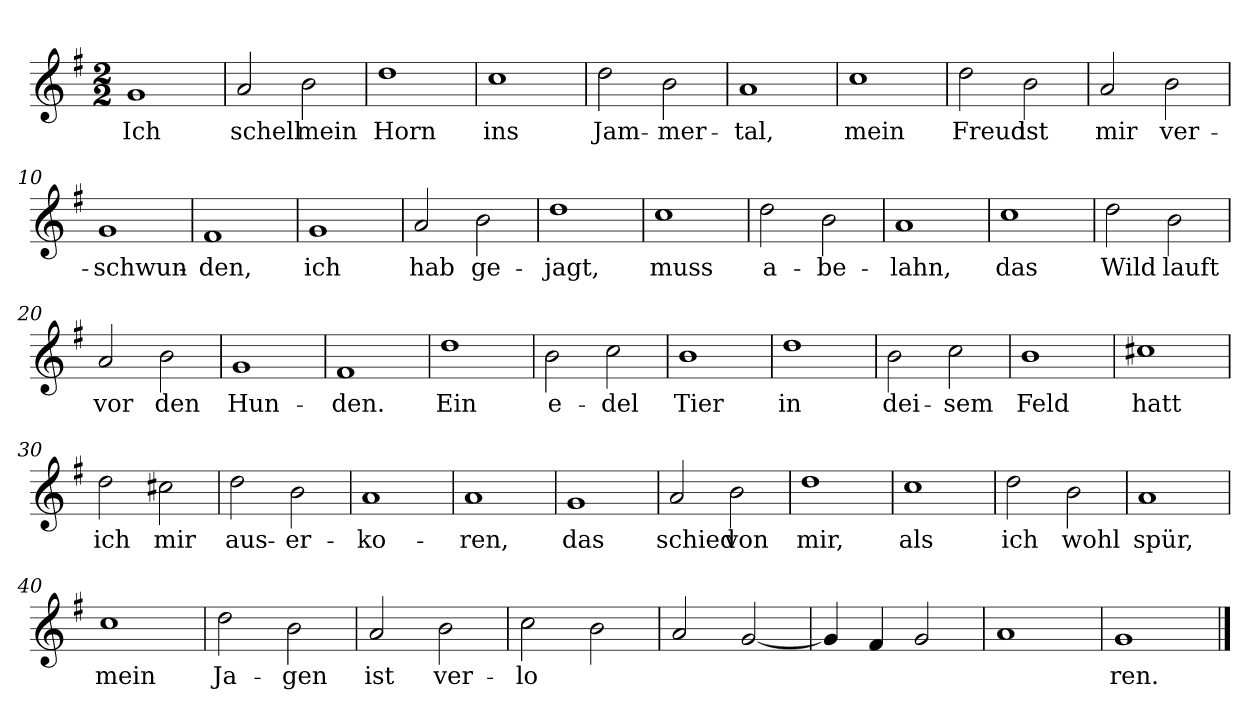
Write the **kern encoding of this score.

**kern	**text
*part1	*part1
*staff1	*staff1
*clefG2	*
*k[f#]	*
*M2/2	*
=1	=1
!	!LO:LY:b
1g	Ich
=2	=2
!	!LO:LY:b
2a/	schell
!	!LO:LY:b
2b\	mein
=3	=3
!	!LO:LY:b
1dd	Horn
=4	=4
!	!LO:LY:b
1cc	ins
=5	=5
!	!LO:LY:b
2dd\	Jam-
!	!LO:LY:b
2b\	-mer-
=6	=6
!	!LO:LY:b
1a	-tal,
=7	=7
!	!LO:LY:b
1cc	mein
=8	=8
!	!LO:LY:b
2dd\	Freud
!	!LO:LY:b
2b\	ist
=9	=9
!	!LO:LY:b
2a/	mir
!	!LO:LY:b
2b\	ver-
=10	=10
!	!LO:LY:b
1g	-schwun-
=11	=11
!	!LO:LY:b
1f#	-den,
=12	=12
!	!LO:LY:b
1g	ich
=13	=13
!	!LO:LY:b
2a/	hab
!	!LO:LY:b
2b\	ge-
!!LO:LB:g=z
=14	=14
!	!LO:LY:b
1dd	-jagt,
=15	=15
!	!LO:LY:b
1cc	muss
=16	=16
!	!LO:LY:b
2dd\	a-
!	!LO:LY:b
2b\	-be-
=17	=17
!	!LO:LY:b
1a	-lahn,
=18	=18
!	!LO:LY:b
1cc	das
=19	=19
!	!LO:LY:b
2dd\	Wild
!	!LO:LY:b
2b\	lauft
=20	=20
!	!LO:LY:b
2a/	vor
!	!LO:LY:b
2b\	den
=21	=21
!	!LO:LY:b
1g	Hun-
=22	=22
!	!LO:LY:b
1f#	-den.
=23	=23
!	!LO:LY:b
1dd	Ein
=24	=24
!	!LO:LY:b
2b\	e-
!	!LO:LY:b
2cc\	-del
=25	=25
!	!LO:LY:b
1b	Tier
=26	=26
!	!LO:LY:b
1dd	in
=27	=27
!	!LO:LY:b
2b\	dei-
!	!LO:LY:b
2cc\	-sem
=28	=28
!	!LO:LY:b
1b	Feld
!!LO:LB:g=z
=29	=29
!	!LO:LY:b
1cc#X	hatt
=30	=30
!	!LO:LY:b
2dd\	ich
!	!LO:LY:b
2cc#X\	mir
=31	=31
!	!LO:LY:b
2dd\	aus-
!	!LO:LY:b
2b\	-er-
=32	=32
!	!LO:LY:b
1a	-ko-
=33	=33
!	!LO:LY:b
1a	-ren,
=34	=34
!	!LO:LY:b
1g	das
=35	=35
!	!LO:LY:b
2a/	schied
!	!LO:LY:b
2b\	von
=36	=36
!	!LO:LY:b
1dd	mir,
=37	=37
!	!LO:LY:b
1cc	als
=38	=38
!	!LO:LY:b
2dd\	ich
!	!LO:LY:b
2b\	wohl
=39	=39
!	!LO:LY:b
1a	spür,
=40	=40
!	!LO:LY:b
1cc	mein
=41	=41
!	!LO:LY:b
2dd\	Ja-
!	!LO:LY:b
2b\	-gen
=42	=42
!	!LO:LY:b
2a/	ist
!	!LO:LY:b
2b\	ver-
!!LO:LB:g=z
=43	=43
!	!LO:LY:b
2cc\	-lo
2b\	.
=44	=44
2a/	.
[2g/	.
=45	=45
4g/]	.
4f#/	.
2g/	.
=46	=46
1a	.
=47	=47
!	!LO:LY:b
1g	-ren.
==	==
*-	*-
